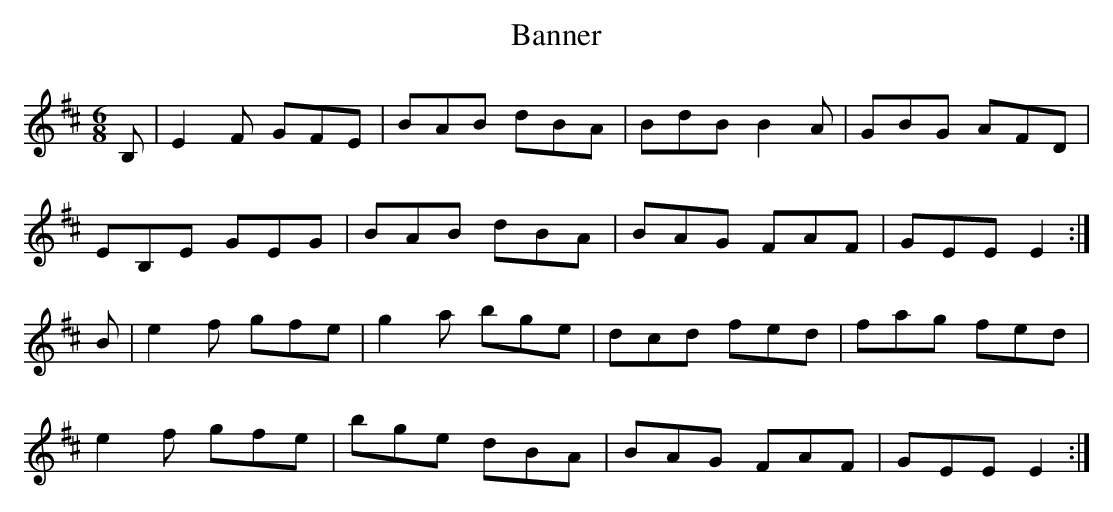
X:1
T: Banner
M: 6/8
L: 1/8
K: Edor
B, | E2 F GFE | BAB dBA | BdB B2 A | GBG AFD |
EB,E GEG | BAB dBA | BAG FAF | GEE E2 :|
B | e2 f gfe | g2 a bge | dcd fed | fag fed |
e2 f gfe | bge dBA | BAG FAF | GEE E2 :|
